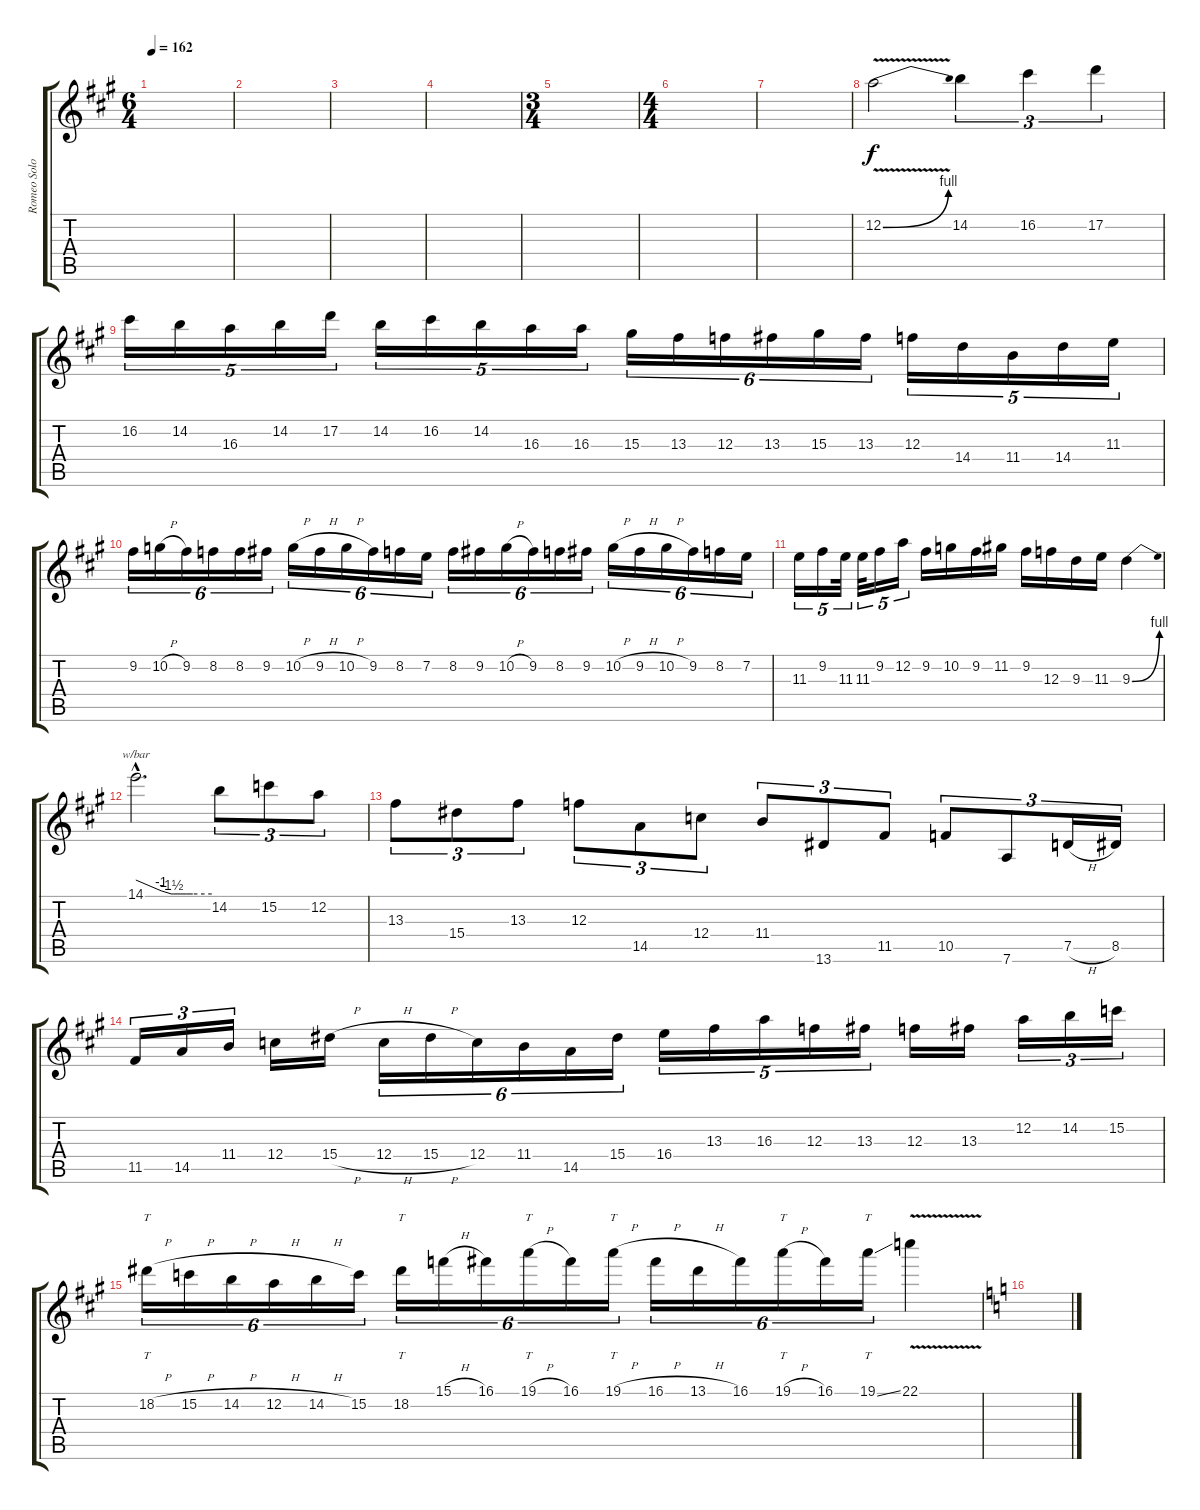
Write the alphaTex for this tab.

\track ("Romeo Solo" "Romeo Solo") {instrument overdrivenguitar}
\staff {score tabs}
\tuning (D4 A3 F3 C3 G2 D2) {hide}
\ts (6 4)
\tempo 162
\clef g2
\ks f#minor
|
|
|
|
\ts (3 4)
|
\ts (4 4)
|
|
\ks a
12.2{be (bend 0 0 60 4) v}.2 14.2.4{tu (3 2)} 16.2.4{tu (3 2)} 17.2.4{tu (3 2)} |
16.2.16{tu (5 4)} 14.2.16{tu (5 4)} 16.3.16{tu (5 4)} 14.2.16{tu (5 4)} 17.2.16{tu (5 4)} 14.2.16{tu (5 4)} 16.2.16{tu (5 4)} 14.2.16{tu (5 4)} 16.3.16{tu (5 4)} 16.3.16{tu (5 4)} 15.3.16{tu (6 4)} 13.3.16{tu (6 4)} 12.3.16{tu (6 4)} 13.3.16{tu (6 4)} 15.3.16{tu (6 4)} 13.3.16{tu (6 4)} 12.3.16{tu (5 4)} 14.4.16{tu (5 4)} 11.4.16{tu (5 4)} 14.4.16{tu (5 4)} 11.3.16{tu (5 4)} |
9.2.16{tu (6 4)} 10.2{h}.16{tu (6 4)} 9.2.16{tu (6 4)} 8.2.16{tu (6 4)} 8.2.16{tu (6 4)} 9.2.16{tu (6 4)} 10.2{h}.16{tu (6 4)} 9.2{h}.16{tu (6 4)} 10.2{h}.16{tu (6 4)} 9.2.16{tu (6 4)} 8.2.16{tu (6 4)} 7.2.16{tu (6 4)} 8.2.16{tu (6 4)} 9.2.16{tu (6 4)} 10.2{h}.16{tu (6 4)} 9.2.16{tu (6 4)} 8.2.16{tu (6 4)} 9.2.16{tu (6 4)} 10.2{h}.16{tu (6 4)} 9.2{h}.16{tu (6 4)} 10.2{h}.16{tu (6 4)} 9.2.16{tu (6 4)} 8.2.16{tu (6 4)} 7.2.16{tu (6 4)} |
11.3.16{tu (5 4)} 9.2.16{tu (5 4)} 11.3.32{tu (5 4)} 11.3.32{tu (5 4)} 9.2.16{tu (5 4)} 12.2.16{tu (5 4)} 9.2.16 10.2.16 9.2.16 11.2.16 9.2.16 12.3.16 9.3.16 11.3.16 9.3{be (bend 0 0 60 4)}.4 |
14.1{hac}.2{d tbe (custom default 0 0 20 -4 28 -6 30 -6 35 -6 40 -6 45 -6 60 -6)} 14.2.8{tu (3 2)} 15.2.8{tu (3 2)} 12.2.8{tu (3 2)} |
13.3.8{tu (3 2)} 15.4.8{tu (3 2)} 13.3.8{tu (3 2)} 12.3.8{tu (3 2)} 14.5.8{tu (3 2)} 12.4.8{tu (3 2)} 11.4.8{tu (3 2)} 13.6.8{tu (3 2)} 11.5.8{tu (3 2)} 10.5.8{tu (3 2)} 7.6.8{tu (3 2)} 7.5{h}.16{tu (3 2)} 8.5.16{tu (3 2)} |
11.5.16{tu (3 2)} 14.5.16{tu (3 2)} 11.4.16{tu (3 2)} 12.4.16 15.4{h}.16 12.4{h}.16{tu (6 4)} 15.4{h}.16{tu (6 4)} 12.4.16{tu (6 4)} 11.4.16{tu (6 4)} 14.5.16{tu (6 4)} 15.4.16{tu (6 4)} 16.4.16{tu (5 4)} 13.3.16{tu (5 4)} 16.3.16{tu (5 4)} 12.3.16{tu (5 4)} 13.3.16{tu (5 4)} 12.3.16 13.3.16 12.2.16{tu (3 2)} 14.2.16{tu (3 2)} 15.2.16{tu (3 2)} |
18.2{h}.16{tt tu (6 4)} 15.2{h}.16{tu (6 4)} 14.2{h}.16{tu (6 4)} 12.2{h}.16{tu (6 4)} 14.2{h}.16{tu (6 4)} 15.2.16{tu (6 4)} 18.2.16{tt tu (6 4)} 15.1{h}.16{tu (6 4)} 16.1.16{tu (6 4)} 19.1{h}.16{tt tu (6 4)} 16.1.16{tu (6 4)} 19.1{h}.16{tt tu (6 4)} 16.1{h}.16{tu (6 4)} 13.1{h}.16{tu (6 4)} 16.1.16{tu (6 4)} 19.1{h}.16{tt tu (6 4)} 16.1.16{tu (6 4)} 19.1{ss}.16{tt tu (6 4)} 22.1{v}.4 |
\ks aminor
